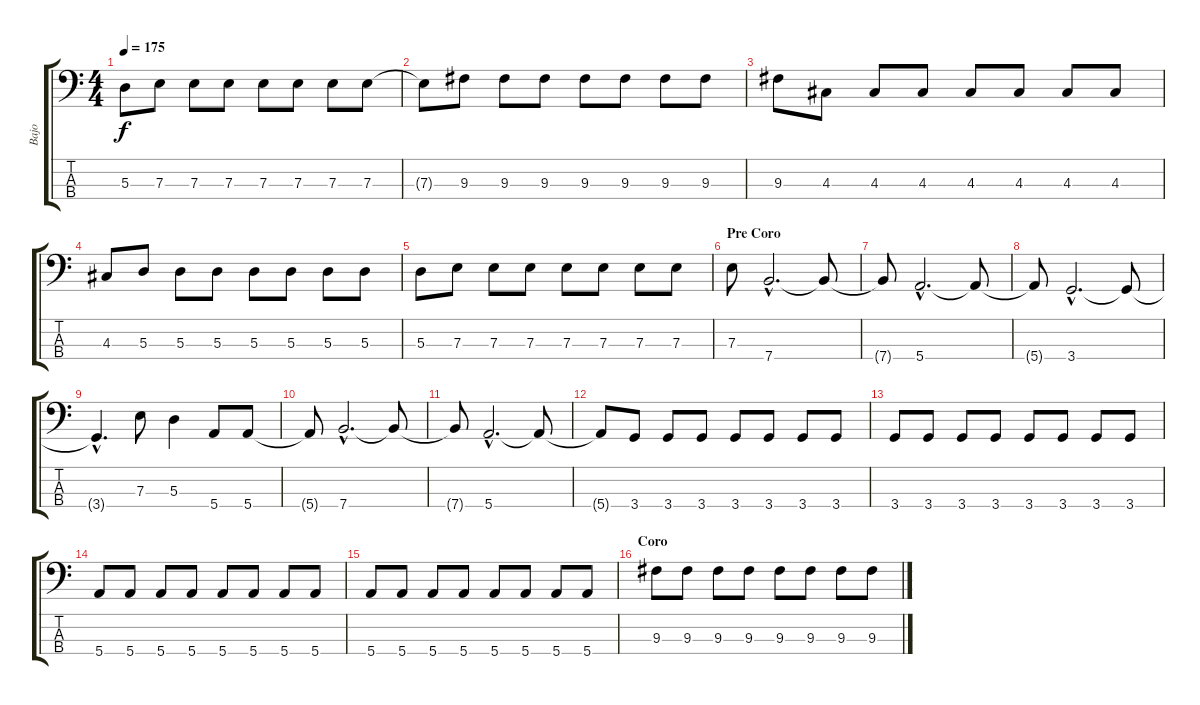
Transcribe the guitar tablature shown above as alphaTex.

\track ("Bajo" "Bajo") {instrument electricbassfinger}
\staff {score tabs}
\tuning (G2 D2 A1 E1) {hide}
\ts (4 4)
\tempo 175
\clef f4
\ks c
5.3.8{dy f} 7.3.8 7.3.8 7.3.8 7.3.8 7.3.8 7.3.8 7.3.8 |
7.3{t}.8 9.3.8 9.3.8 9.3.8 9.3.8 9.3.8 9.3.8 9.3.8 |
9.3.8 4.3.8 4.3.8 4.3.8 4.3.8 4.3.8 4.3.8 4.3.8 |
4.3.8 5.3.8 5.3.8 5.3.8 5.3.8 5.3.8 5.3.8 5.3.8 |
5.3.8 7.3.8 7.3.8 7.3.8 7.3.8 7.3.8 7.3.8 7.3.8 |
\section ("" "Pre Coro")
7.3.8 7.4{hac}.2{d} 7.4{t}.8 |
7.4{t}.8 5.4{hac}.2{d} 5.4{t}.8 |
5.4{t}.8 3.4{hac}.2{d} 3.4{t}.8 |
3.4{hac t}.4{d} 7.3.8 5.3.4 5.4.8 5.4.8 |
5.4{t}.8 7.4{hac}.2{d} 7.4{t}.8 |
7.4{t}.8 5.4{hac}.2{d} 5.4{t}.8 |
5.4{t}.8 3.4.8 3.4.8 3.4.8 3.4.8 3.4.8 3.4.8 3.4.8 |
3.4.8 3.4.8 3.4.8 3.4.8 3.4.8 3.4.8 3.4.8 3.4.8 |
5.4.8 5.4.8 5.4.8 5.4.8 5.4.8 5.4.8 5.4.8 5.4.8 |
5.4.8 5.4.8 5.4.8 5.4.8 5.4.8 5.4.8 5.4.8 5.4.8 |
\section ("" "Coro")
9.3.8 9.3.8 9.3.8 9.3.8 9.3.8 9.3.8 9.3.8 9.3.8
